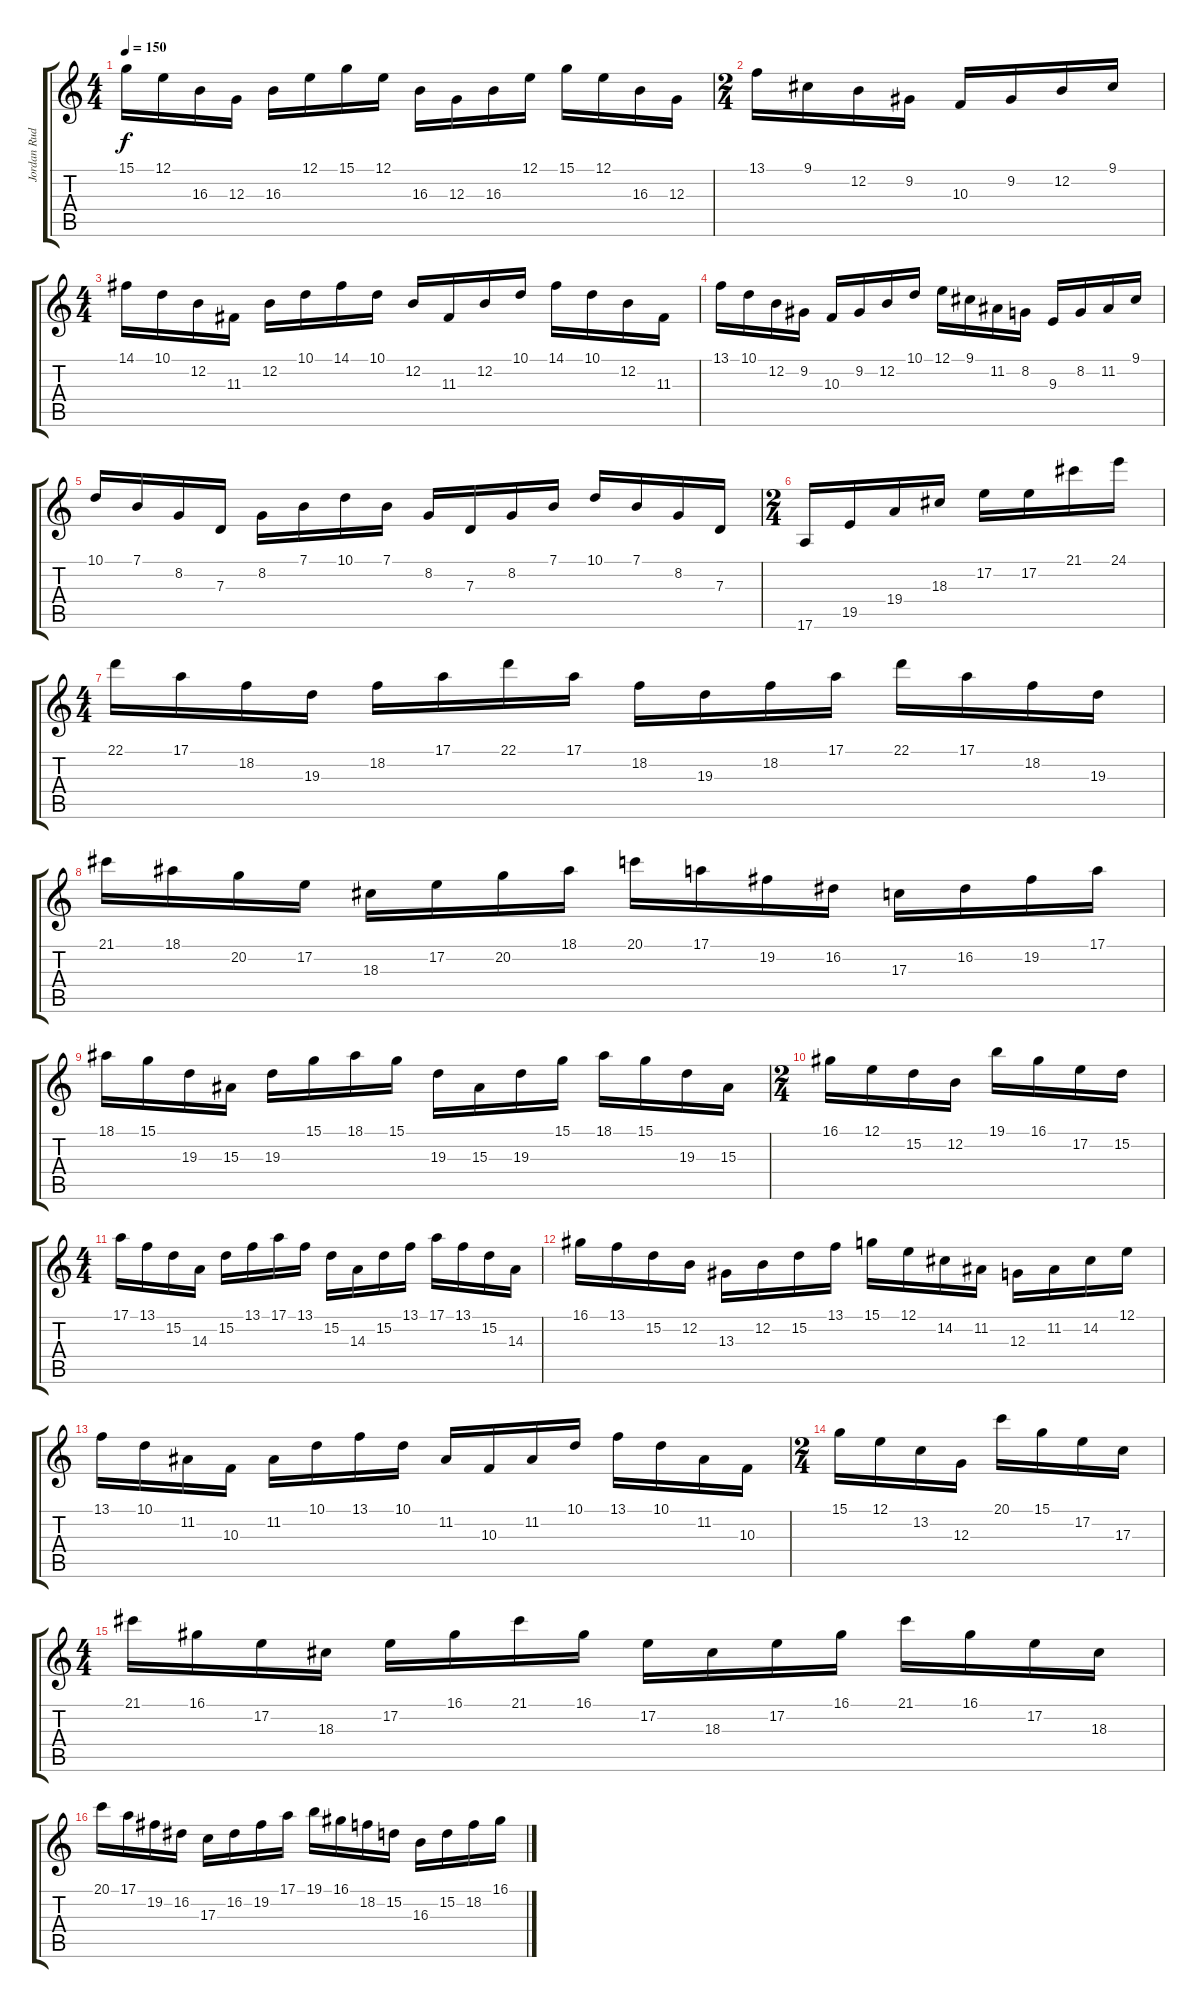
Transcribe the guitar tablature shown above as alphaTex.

\track ("Jordan Rudess" "Jordan Rud") {instrument stringensemble1}
\staff {score tabs}
\tuning (E4 B3 G3 D3 A2 E2) {hide}
\ts (4 4)
\tempo 150
\clef g2
\ks c
15.1.16{dy f} 12.1.16 16.3.16 12.3.16 16.3.16 12.1.16 15.1.16 12.1.16 16.3.16 12.3.16 16.3.16 12.1.16 15.1.16 12.1.16 16.3.16 12.3.16 |
\ts (2 4)
13.1.16 9.1.16 12.2.16 9.2.16 10.3.16 9.2.16 12.2.16 9.1.16 |
\ts (4 4)
14.1.16 10.1.16 12.2.16 11.3.16 12.2.16 10.1.16 14.1.16 10.1.16 12.2.16 11.3.16 12.2.16 10.1.16 14.1.16 10.1.16 12.2.16 11.3.16 |
13.1.16 10.1.16 12.2.16 9.2.16 10.3.16 9.2.16 12.2.16 10.1.16 12.1.16 9.1.16 11.2.16 8.2.16 9.3.16 8.2.16 11.2.16 9.1.16 |
10.1.16 7.1.16 8.2.16 7.3.16 8.2.16 7.1.16 10.1.16 7.1.16 8.2.16 7.3.16 8.2.16 7.1.16 10.1.16 7.1.16 8.2.16 7.3.16 |
\ts (2 4)
17.6.16 19.5.16 19.4.16 18.3.16 17.2.16 17.2.16 21.1.16 24.1.16 |
\ts (4 4)
22.1.16 17.1.16 18.2.16 19.3.16 18.2.16 17.1.16 22.1.16 17.1.16 18.2.16 19.3.16 18.2.16 17.1.16 22.1.16 17.1.16 18.2.16 19.3.16 |
21.1.16 18.1.16 20.2.16 17.2.16 18.3.16 17.2.16 20.2.16 18.1.16 20.1.16 17.1.16 19.2.16 16.2.16 17.3.16 16.2.16 19.2.16 17.1.16 |
18.1.16 15.1.16 19.3.16 15.3.16 19.3.16 15.1.16 18.1.16 15.1.16 19.3.16 15.3.16 19.3.16 15.1.16 18.1.16 15.1.16 19.3.16 15.3.16 |
\ts (2 4)
16.1.16 12.1.16 15.2.16 12.2.16 19.1.16 16.1.16 17.2.16 15.2.16 |
\ts (4 4)
17.1.16 13.1.16 15.2.16 14.3.16 15.2.16 13.1.16 17.1.16 13.1.16 15.2.16 14.3.16 15.2.16 13.1.16 17.1.16 13.1.16 15.2.16 14.3.16 |
16.1.16 13.1.16 15.2.16 12.2.16 13.3.16 12.2.16 15.2.16 13.1.16 15.1.16 12.1.16 14.2.16 11.2.16 12.3.16 11.2.16 14.2.16 12.1.16 |
13.1.16 10.1.16 11.2.16 10.3.16 11.2.16 10.1.16 13.1.16 10.1.16 11.2.16 10.3.16 11.2.16 10.1.16 13.1.16 10.1.16 11.2.16 10.3.16 |
\ts (2 4)
15.1.16 12.1.16 13.2.16 12.3.16 20.1.16 15.1.16 17.2.16 17.3.16 |
\ts (4 4)
21.1.16 16.1.16 17.2.16 18.3.16 17.2.16 16.1.16 21.1.16 16.1.16 17.2.16 18.3.16 17.2.16 16.1.16 21.1.16 16.1.16 17.2.16 18.3.16 |
20.1.16 17.1.16 19.2.16 16.2.16 17.3.16 16.2.16 19.2.16 17.1.16 19.1.16 16.1.16 18.2.16 15.2.16 16.3.16 15.2.16 18.2.16 16.1.16
